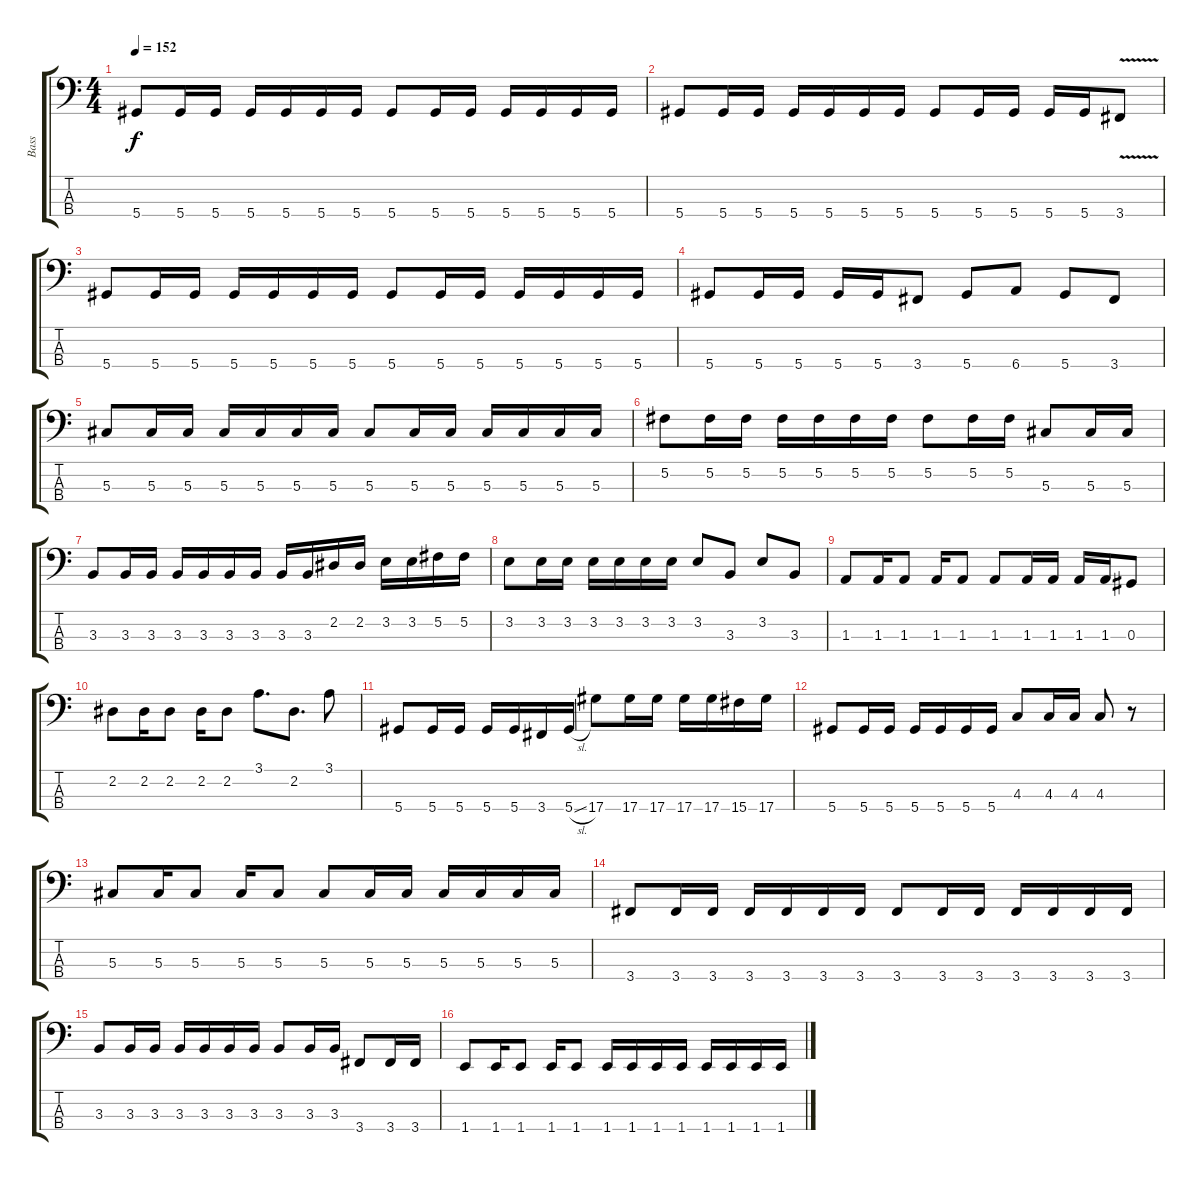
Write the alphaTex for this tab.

\track ("Bass" "Bass") {instrument electricbasspick}
\staff {score tabs}
\tuning (Gb2 Db2 Ab1 Eb1) {hide}
\ts (4 4)
\tempo 152
\clef f4
\ks c
5.4.8{dy f} 5.4.16 5.4.16 5.4.16 5.4.16 5.4.16 5.4.16 5.4.8 5.4.16 5.4.16 5.4.16 5.4.16 5.4.16 5.4.16 |
5.4.8 5.4.16 5.4.16 5.4.16 5.4.16 5.4.16 5.4.16 5.4.8 5.4.16 5.4.16 5.4.16 5.4.16 3.4{v}.8 |
5.4.8 5.4.16 5.4.16 5.4.16 5.4.16 5.4.16 5.4.16 5.4.8 5.4.16 5.4.16 5.4.16 5.4.16 5.4.16 5.4.16 |
5.4.8 5.4.16 5.4.16 5.4.16 5.4.16 3.4.8 5.4.8 6.4.8 5.4.8 3.4.8 |
5.3.8 5.3.16 5.3.16 5.3.16 5.3.16 5.3.16 5.3.16 5.3.8 5.3.16 5.3.16 5.3.16 5.3.16 5.3.16 5.3.16 |
5.2.8 5.2.16 5.2.16 5.2.16 5.2.16 5.2.16 5.2.16 5.2.8 5.2.16 5.2.16 5.3.8 5.3.16 5.3.16 |
3.3.8 3.3.16 3.3.16 3.3.16 3.3.16 3.3.16 3.3.16 3.3.16 3.3.16 2.2.16 2.2.16 3.2.16 3.2.16 5.2.16 5.2.16 |
3.2.8 3.2.16 3.2.16 3.2.16 3.2.16 3.2.16 3.2.16 3.2.8 3.3.8 3.2.8 3.3.8 |
1.3.8 1.3.16 1.3.8 1.3.16 1.3.8 1.3.8 1.3.16 1.3.16 1.3.16 1.3.16 0.3.8 |
2.2.8 2.2.16 2.2.8 2.2.16 2.2.8 3.1.8{d} 2.2.8{d} 3.1.8 |
5.4.8 5.4.16 5.4.16 5.4.16 5.4.16 3.4.16 5.4{sl}.16 17.4.8 17.4.16 17.4.16 17.4.16 17.4.16 15.4.16 17.4.16 |
5.4.8 5.4.16 5.4.16 5.4.16 5.4.16 5.4.16 5.4.16 4.3.8 4.3.16 4.3.16 4.3.8 r.8 |
5.3.8 5.3.16 5.3.8 5.3.16 5.3.8 5.3.8 5.3.16 5.3.16 5.3.16 5.3.16 5.3.16 5.3.16 |
3.4.8 3.4.16 3.4.16 3.4.16 3.4.16 3.4.16 3.4.16 3.4.8 3.4.16 3.4.16 3.4.16 3.4.16 3.4.16 3.4.16 |
3.3.8 3.3.16 3.3.16 3.3.16 3.3.16 3.3.16 3.3.16 3.3.8 3.3.16 3.3.16 3.4.8 3.4.16 3.4.16 |
1.4.8 1.4.16 1.4.8 1.4.16 1.4.8 1.4.16 1.4.16 1.4.16 1.4.16 1.4.16 1.4.16 1.4.16 1.4.16
